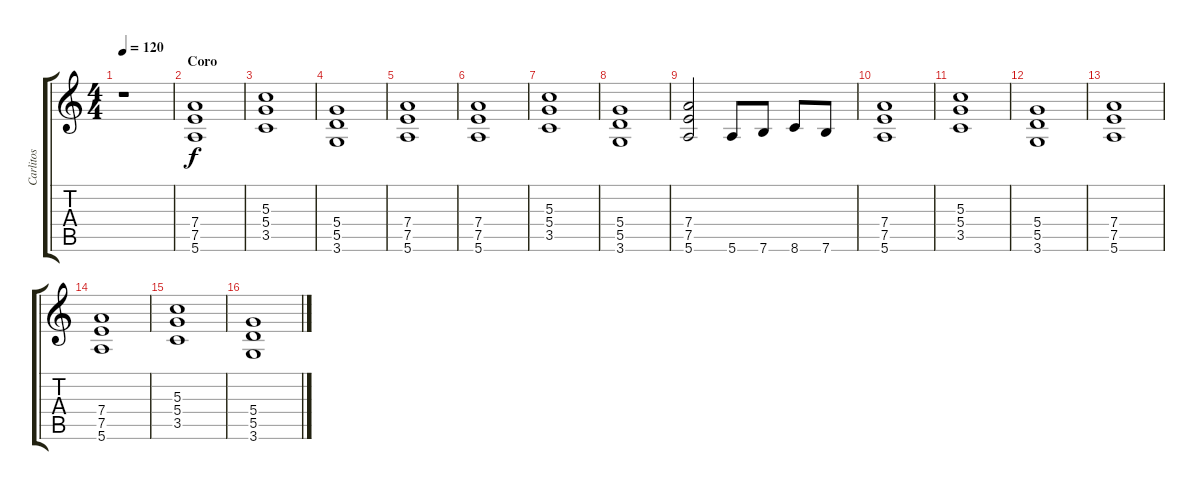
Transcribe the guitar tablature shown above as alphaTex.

\track ("Carlitos" "Carlitos") {instrument distortionguitar}
\staff {score tabs}
\tuning (E4 B3 G3 D3 A2 E2) {hide}
\ts (4 4)
\tempo 120
\clef g2
\ks c
r.1{dy f} |
\section ("" "Coro")
(7.4 7.5 5.6).1 |
(5.3 5.4 3.5).1 |
(5.4 5.5 3.6).1 |
(7.4 7.5 5.6).1 |
(7.4 7.5 5.6).1 |
(5.3 5.4 3.5).1 |
(5.4 5.5 3.6).1 |
(7.4 7.5 5.6).2 5.6.8 7.6.8 8.6.8 7.6.8 |
(7.4 7.5 5.6).1 |
(5.3 5.4 3.5).1 |
(5.4 5.5 3.6).1 |
(7.4 7.5 5.6).1 |
(7.4 7.5 5.6).1 |
(5.3 5.4 3.5).1 |
(5.4 5.5 3.6).1
